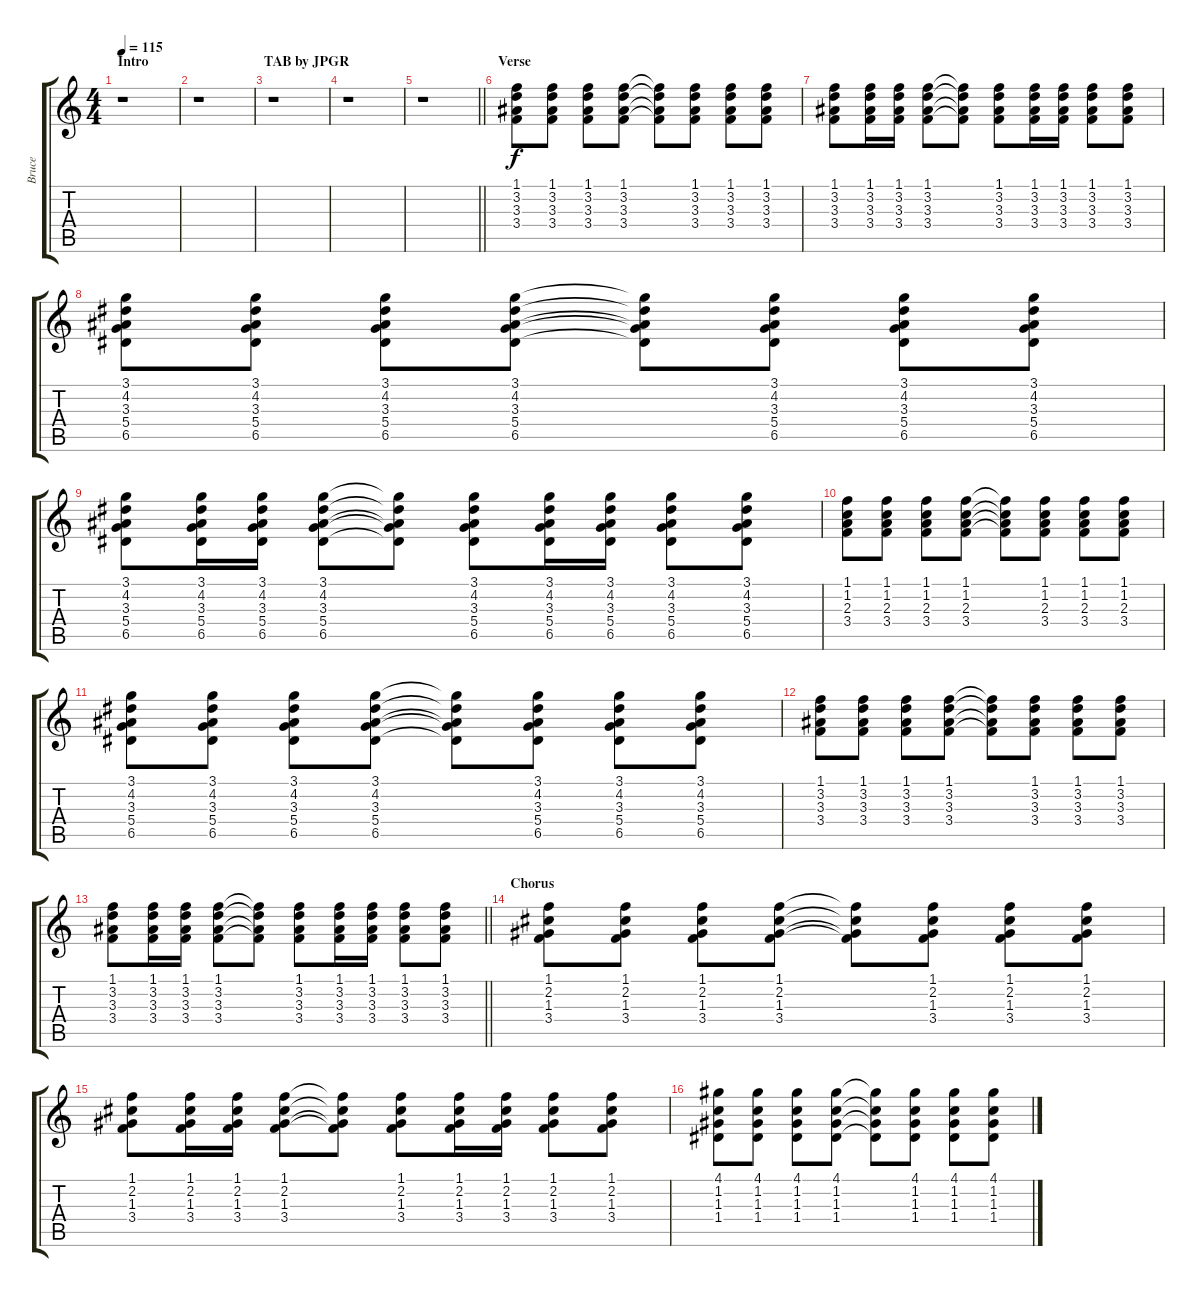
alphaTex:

\track ("Bruce" "Bruce") {instrument acousticguitarsteel}
\staff {score tabs}
\tuning (E4 B3 G3 D3 A2 E2) {hide}
\ts (4 4)
\section ("" "Intro                                 TAB by JPGR")
\tempo 115
\clef g2
\ks c
r.1{dy f instrument acousticguitarsteel} |
r.1 |
r.1 |
r.1 |
\barLineRight lightlight
r.1 |
\section ("" "Verse")
(1.1 3.2 3.3 3.4).8 (1.1 3.2 3.3 3.4).8 (1.1 3.2 3.3 3.4).8 (1.1 3.2 3.3 3.4).8 (1.1{t} 3.2{t} 3.3{t} 3.4{t}).8 (1.1 3.2 3.3 3.4).8 (1.1 3.2 3.3 3.4).8 (1.1 3.2 3.3 3.4).8 |
(1.1 3.2 3.3 3.4).8 (1.1 3.2 3.3 3.4).16 (1.1 3.2 3.3 3.4).16 (1.1 3.2 3.3 3.4).8 (1.1{t} 3.2{t} 3.3{t} 3.4{t}).8 (1.1 3.2 3.3 3.4).8 (1.1 3.2 3.3 3.4).16 (1.1 3.2 3.3 3.4).16 (1.1 3.2 3.3 3.4).8 (1.1 3.2 3.3 3.4).8 |
(3.1 4.2 3.3 5.4 6.5).8 (3.1 4.2 3.3 5.4 6.5).8 (3.1 4.2 3.3 5.4 6.5).8 (3.1 4.2 3.3 5.4 6.5).8 (3.1{t} 4.2{t} 3.3{t} 5.4{t} 6.5{t}).8 (3.1 4.2 3.3 5.4 6.5).8 (3.1 4.2 3.3 5.4 6.5).8 (3.1 4.2 3.3 5.4 6.5).8 |
(3.1 4.2 3.3 5.4 6.5).8 (3.1 4.2 3.3 5.4 6.5).16 (3.1 4.2 3.3 5.4 6.5).16 (3.1 4.2 3.3 5.4 6.5).8 (3.1{t} 4.2{t} 3.3{t} 5.4{t} 6.5{t}).8 (3.1 4.2 3.3 5.4 6.5).8 (3.1 4.2 3.3 5.4 6.5).16 (3.1 4.2 3.3 5.4 6.5).16 (3.1 4.2 3.3 5.4 6.5).8 (3.1 4.2 3.3 5.4 6.5).8 |
(1.1 1.2 2.3 3.4).8 (1.1 1.2 2.3 3.4).8 (1.1 1.2 2.3 3.4).8 (1.1 1.2 2.3 3.4).8 (1.1{t} 1.2{t} 2.3{t} 3.4{t}).8 (1.1 1.2 2.3 3.4).8 (1.1 1.2 2.3 3.4).8 (1.1 1.2 2.3 3.4).8 |
(3.1 4.2 3.3 5.4 6.5).8 (3.1 4.2 3.3 5.4 6.5).8 (3.1 4.2 3.3 5.4 6.5).8 (3.1 4.2 3.3 5.4 6.5).8 (3.1{t} 4.2{t} 3.3{t} 5.4{t} 6.5{t}).8 (3.1 4.2 3.3 5.4 6.5).8 (3.1 4.2 3.3 5.4 6.5).8 (3.1 4.2 3.3 5.4 6.5).8 |
(1.1 3.2 3.3 3.4).8 (1.1 3.2 3.3 3.4).8 (1.1 3.2 3.3 3.4).8 (1.1 3.2 3.3 3.4).8 (1.1{t} 3.2{t} 3.3{t} 3.4{t}).8 (1.1 3.2 3.3 3.4).8 (1.1 3.2 3.3 3.4).8 (1.1 3.2 3.3 3.4).8 |
\barLineRight lightlight
(1.1 3.2 3.3 3.4).8 (1.1 3.2 3.3 3.4).16 (1.1 3.2 3.3 3.4).16 (1.1 3.2 3.3 3.4).8 (1.1{t} 3.2{t} 3.3{t} 3.4{t}).8 (1.1 3.2 3.3 3.4).8 (1.1 3.2 3.3 3.4).16 (1.1 3.2 3.3 3.4).16 (1.1 3.2 3.3 3.4).8 (1.1 3.2 3.3 3.4).8 |
\section ("" "Chorus")
(1.1 2.2 1.3 3.4).8 (1.1 2.2 1.3 3.4).8 (1.1 2.2 1.3 3.4).8 (1.1 2.2 1.3 3.4).8 (1.1{t} 2.2{t} 1.3{t} 3.4{t}).8 (1.1 2.2 1.3 3.4).8 (1.1 2.2 1.3 3.4).8 (1.1 2.2 1.3 3.4).8 |
(1.1 2.2 1.3 3.4).8 (1.1 2.2 1.3 3.4).16 (1.1 2.2 1.3 3.4).16 (1.1 2.2 1.3 3.4).8 (1.1{t} 2.2{t} 1.3{t} 3.4{t}).8 (1.1 2.2 1.3 3.4).8 (1.1 2.2 1.3 3.4).16 (1.1 2.2 1.3 3.4).16 (1.1 2.2 1.3 3.4).8 (1.1 2.2 1.3 3.4).8 |
(4.1 1.2 1.3 1.4).8 (4.1 1.2 1.3 1.4).8 (4.1 1.2 1.3 1.4).8 (4.1 1.2 1.3 1.4).8 (4.1{t} 1.2{t} 1.3{t} 1.4{t}).8 (4.1 1.2 1.3 1.4).8 (4.1 1.2 1.3 1.4).8 (4.1 1.2 1.3 1.4).8
